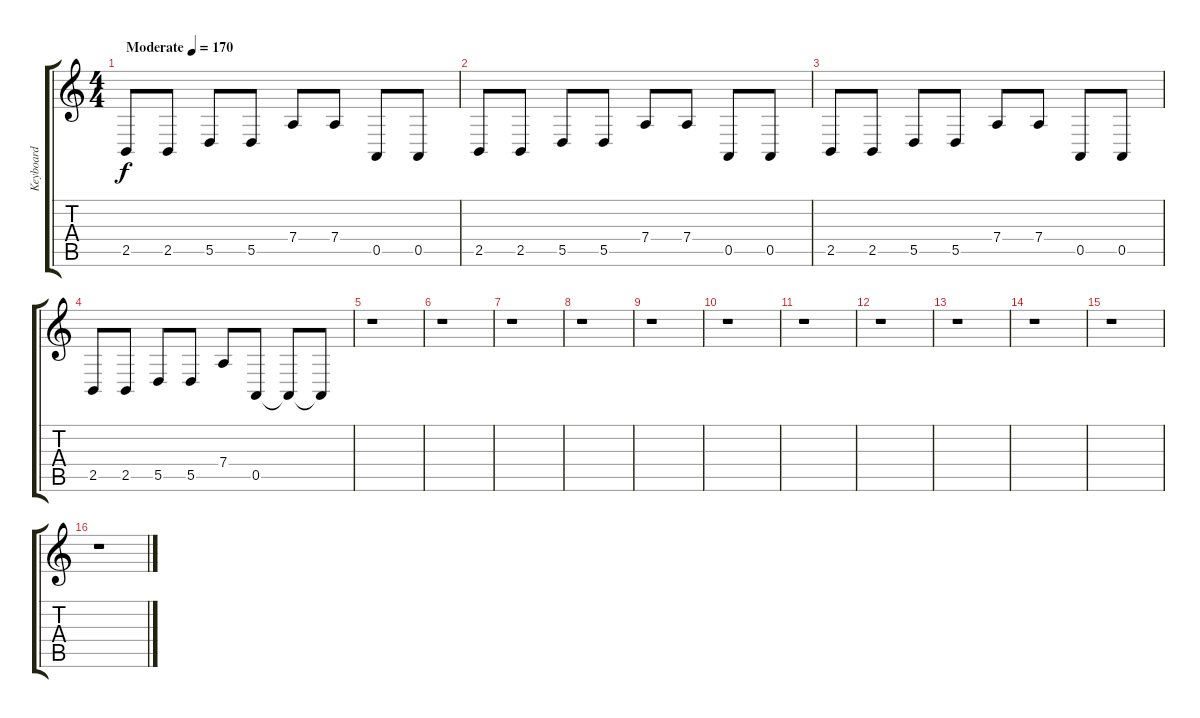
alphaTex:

\track ("Keyboard" "Keyboard") {instrument lead2sawtooth}
\staff {score tabs}
\tuning (E4 B3 G3 D3 A2 E2) {hide}
\ts (4 4)
\tempo (170 "Moderate")
\clef g2
\ks c
2.5.8{dy f instrument lead2sawtooth} 2.5.8 5.5.8 5.5.8 7.4.8 7.4.8 0.5.8 0.5.8 |
2.5.8 2.5.8 5.5.8 5.5.8 7.4.8 7.4.8 0.5.8 0.5.8 |
2.5.8 2.5.8 5.5.8 5.5.8 7.4.8 7.4.8 0.5.8 0.5.8 |
2.5.8 2.5.8 5.5.8 5.5.8 7.4.8 0.5.8 0.5{t}.8 0.5{t}.8 |
r.1 |
r.1 |
r.1 |
r.1 |
r.1 |
r.1 |
r.1 |
r.1 |
r.1 |
r.1 |
r.1 |
r.1
